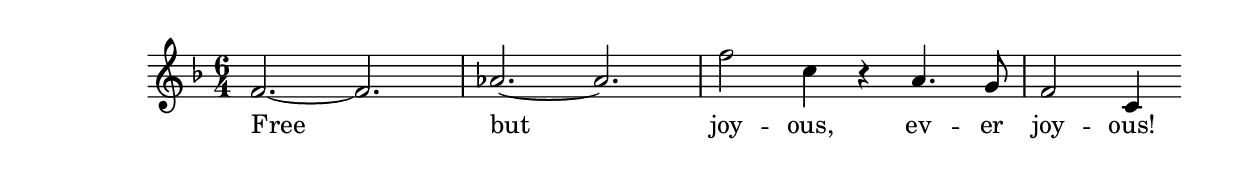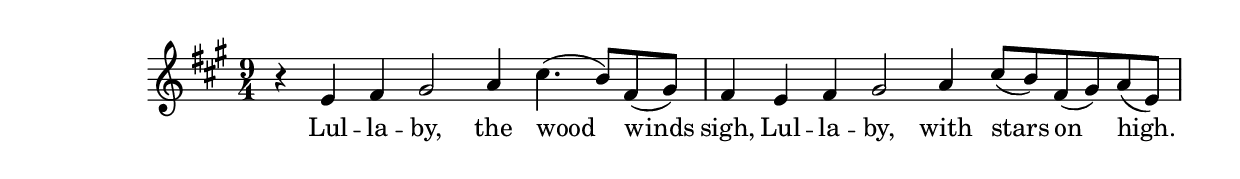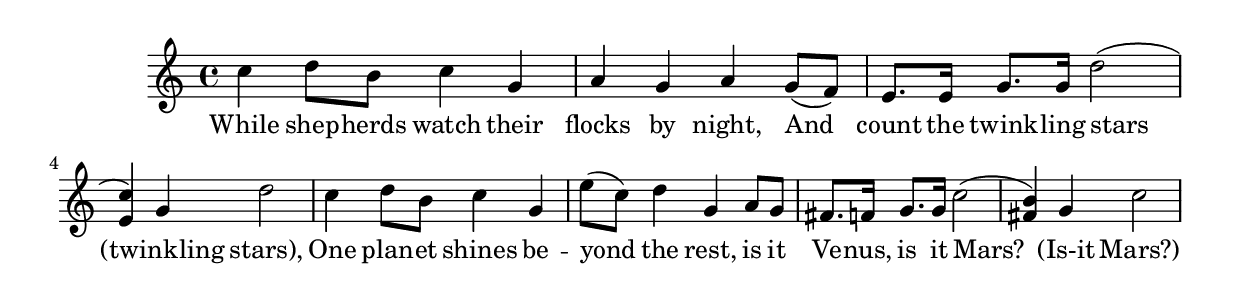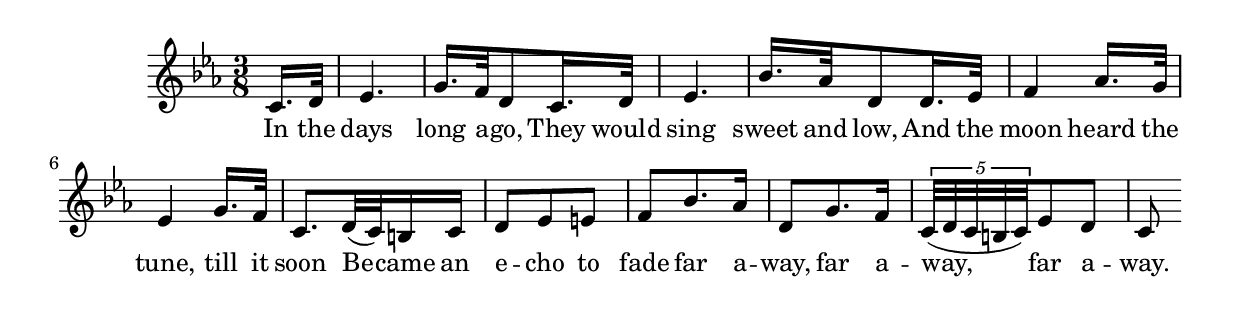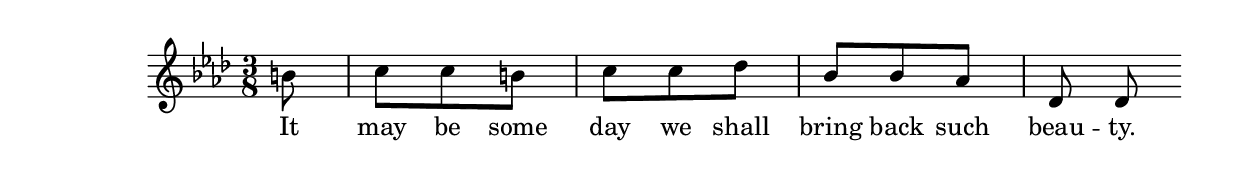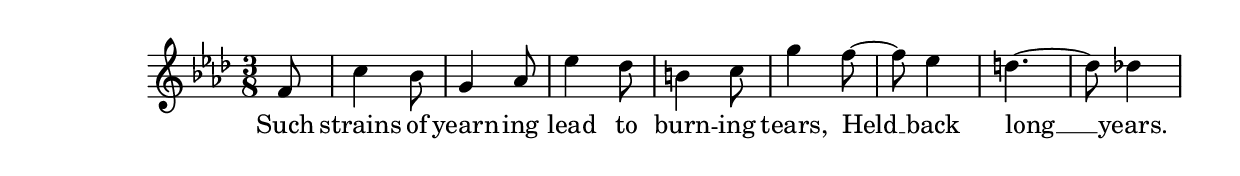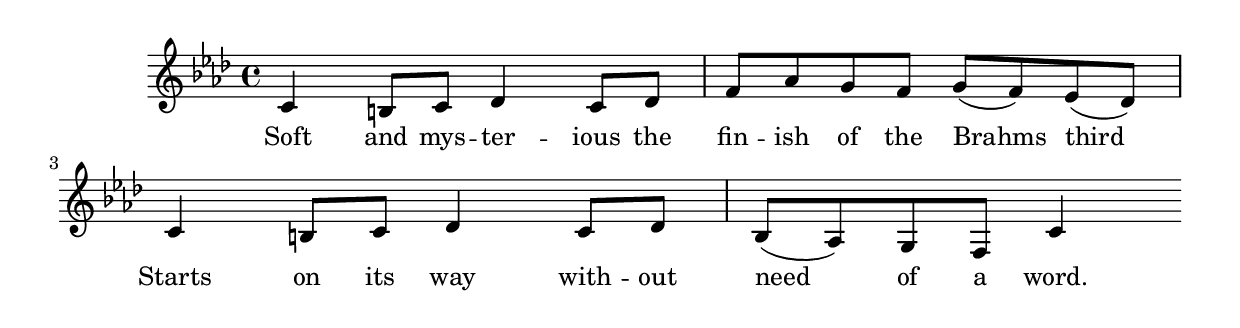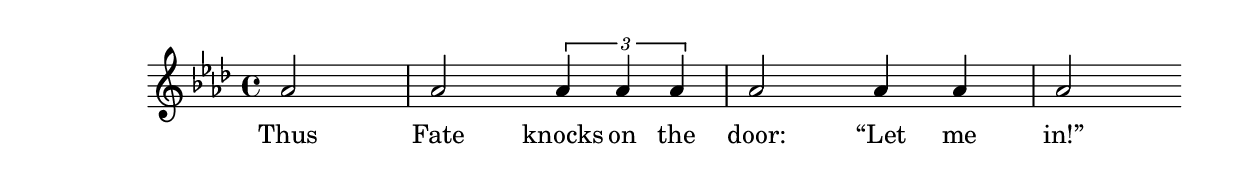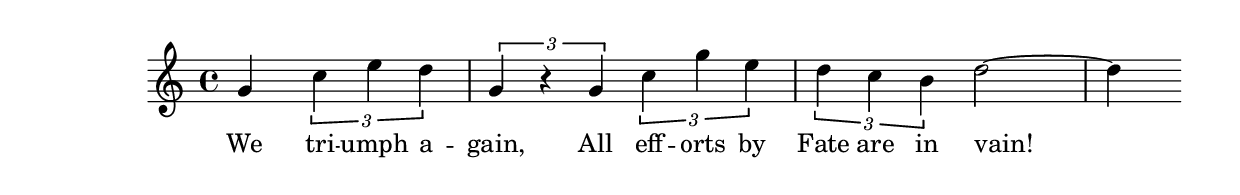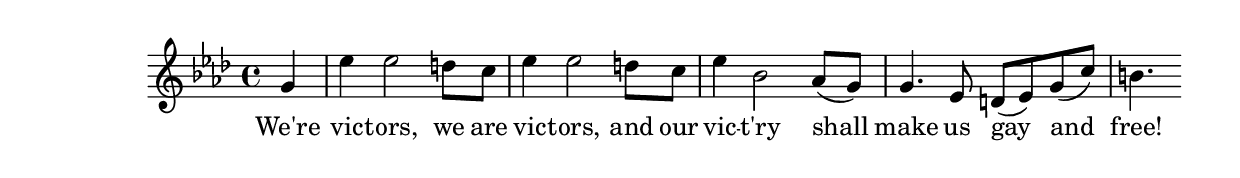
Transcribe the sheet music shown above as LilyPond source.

% Brahms Symphony No. 3
\version "2.18.2"
% Movement I Melody A {{{
melody_ia = <<
    \relative c' {
        \clef "treble"
        \key f \major
        \time 6/4
        f2.~ f2. |
        aes2.~ aes2. |
        f'2 c4 r4 a4. g8 |
        f2 c4
    }
    \addlyrics {
        Free__ but__ joy -- ous,
        ev -- er joy -- ous!
    }
>> % }}}

% Movement I Melody B {{{
melody_ib = <<
    \relative c' {
        \clef "treble"
        \key a \major
        \time 9/4
        r4 e4 fis4 gis2 a4 cis4.( b8) fis( gis) |
        fis4 e fis gis2 a4 cis8( b) fis8( gis) a8( e) |
    }
    \addlyrics {
      Lul -- la -- by, the wood winds sigh,
      Lul -- la -- by, with stars on high.
    }
>> % }}}

% Movement II Melody A {{{
melody_iia = <<
    \relative c' {
        \clef "treble"
        \key c \major
        \time 4/4
        c'4 d8 b c4 g |
        a4 g a g8( f) |
        e8. e16 g8. g16 d'2( |
        << c4) e, >> g4 d'2 |
        c4 d8 b c4 g |
        e'8( c) d4 g,4 a8 g |
        fis8. f16 g8. g16 c2( |
        << b4) fis >> g4 c2 |
    }
    \addlyrics {
        While shep -- herds watch their flocks by night,
        And count the twink -- ling stars (twinkling stars),
        One plan -- et shines be -- yond the rest,
        is it Ve -- nus, is it Mars? (Is-it Mars?)
    }
>> % }}}

% Movement III Melody A {{{
melody_iiia = <<
    \relative c' {
        \clef "treble"
        \key ees \major
        \time 3/8
        \partial 8 c16. d32 |
        ees4. |
        g16. f32 d8 c16. d32 |
        ees4. |
        bes'16. aes32 d,8 d16. ees32 |
        f4 aes16. g32 |
        ees4 g16. f32 |
        c8. d32( c) b16 c16 |
        d8 ees e |
        f8 bes8. aes16 |
        d,8 g8. f16 |
        \tuplet 5/4 { c32( d c b c) } ees8 d |
        c8
    }
    \addlyrics {
        In the days long a -- go, They would sing sweet and low,
        And the moon heard the tune, till it soon
        Be -- came an e -- cho to fade far a -- way,
        far a -- way,__ far a -- way.
    }
>> % }}}

% Movement III Melody B {{{
melody_iiib = <<
    \relative c' {
        \clef "treble"
        \key aes \major
        \time 3/8
        \partial 8 b'8 |
        c8 c b |
        c8 c des |
        bes8 bes aes |
        des,8 des
    }
    \addlyrics {
        It may be some day we shall bring back such beau -- ty.
    }
>> % }}}

% Movement III Melody C {{{
melody_iiic = <<
    \relative c' {
        \clef "treble"
        \key aes \major
        \time 3/8
        \partial 8 f8 |
        c'4 bes8 |
        g4 aes8 |
        ees'4 des8 |
        b4 c8 |
        g'4 f8~ |
        f8 ees4 |
        d4.~ |
        d8 des4 |
    }
    \addlyrics {
        Such strains of yearn -- ing lead to burn -- ing tears,
        Held __ back long __ years.
    }
>> % }}}

% Movement IV Melody A {{{
melody_iva = <<
    \relative c' {
        \clef "treble"
        \key aes \major
        \time 4/4
        c4 b8 c des4 c8 des8 |
        f8 aes g f g( f) ees( des) |
        c4 b8 c des4 c8 des8 |
        bes8( aes) g f c'4
    }
    \addlyrics {
        Soft and mys -- ter -- ious the fin -- ish of the Brahms third
        Starts on its way with -- out need of a word.
    }
>> % }}}

% Movement IV Melody B {{{
melody_ivb = <<
    \relative c' {
        \clef "treble"
        \key aes \major
        \time 4/4
        \partial 2 aes'2 |
        aes2 \tuplet 3/2 { aes4 aes aes } |
        aes2 aes4 aes |
        aes2
    }
    \addlyrics {
        Thus Fate knocks on the door: “Let me in!”
    }
>> % }}}

% Movement IV Melody C {{{
melody_ivc = <<
    \relative c' {
        \clef "treble"
        \key c \major
        \time 4/4
        \partial 2. g'4 \tuplet 3/2 { c4 e d } |
        \tuplet 3/2 { g,4 r g } \tuplet 3/2 { c4 g' e } |
        \tuplet 3/2 { d4 c b } d2~ |
        d4
    }
    \addlyrics {
        We tri -- umph a -- gain,
        All eff -- orts by Fate are in vain!
    }
>> % }}}

% Movement IV Melody D {{{
melody_ivd = <<
    \relative c' {
        \clef "treble"
        \key aes \major
        \time 4/4
        \partial 4 g'4 |
        ees'4 ees2 d8 c |
        ees4 ees2 d8 c |
        ees4 bes2 aes8( g) |
        g4. ees8 d8( ees) g( c) |
        b4.
    }
    \addlyrics {
        We're vic -- tors, we are vic -- tors,
        and our vic -- t'ry shall make us gay and free!
    }
>> % }}}

\paper { oddFooterMarkup = ##f }
\layout { ragged-right = ##f }

\book { \bookOutputSuffix "1a" \melody_ia }
\book { \bookOutputSuffix "1b" \melody_ib }
\book { \bookOutputSuffix "2a" \melody_iia }
\book { \bookOutputSuffix "3a" \melody_iiia }
\book { \bookOutputSuffix "3b" \melody_iiib }
\book { \bookOutputSuffix "3c" \melody_iiic }
\book { \bookOutputSuffix "4a" \melody_iva }
\book { \bookOutputSuffix "4b" \melody_ivb }
\book { \bookOutputSuffix "4c" \melody_ivc }
\book { \bookOutputSuffix "4d" \melody_ivd }
